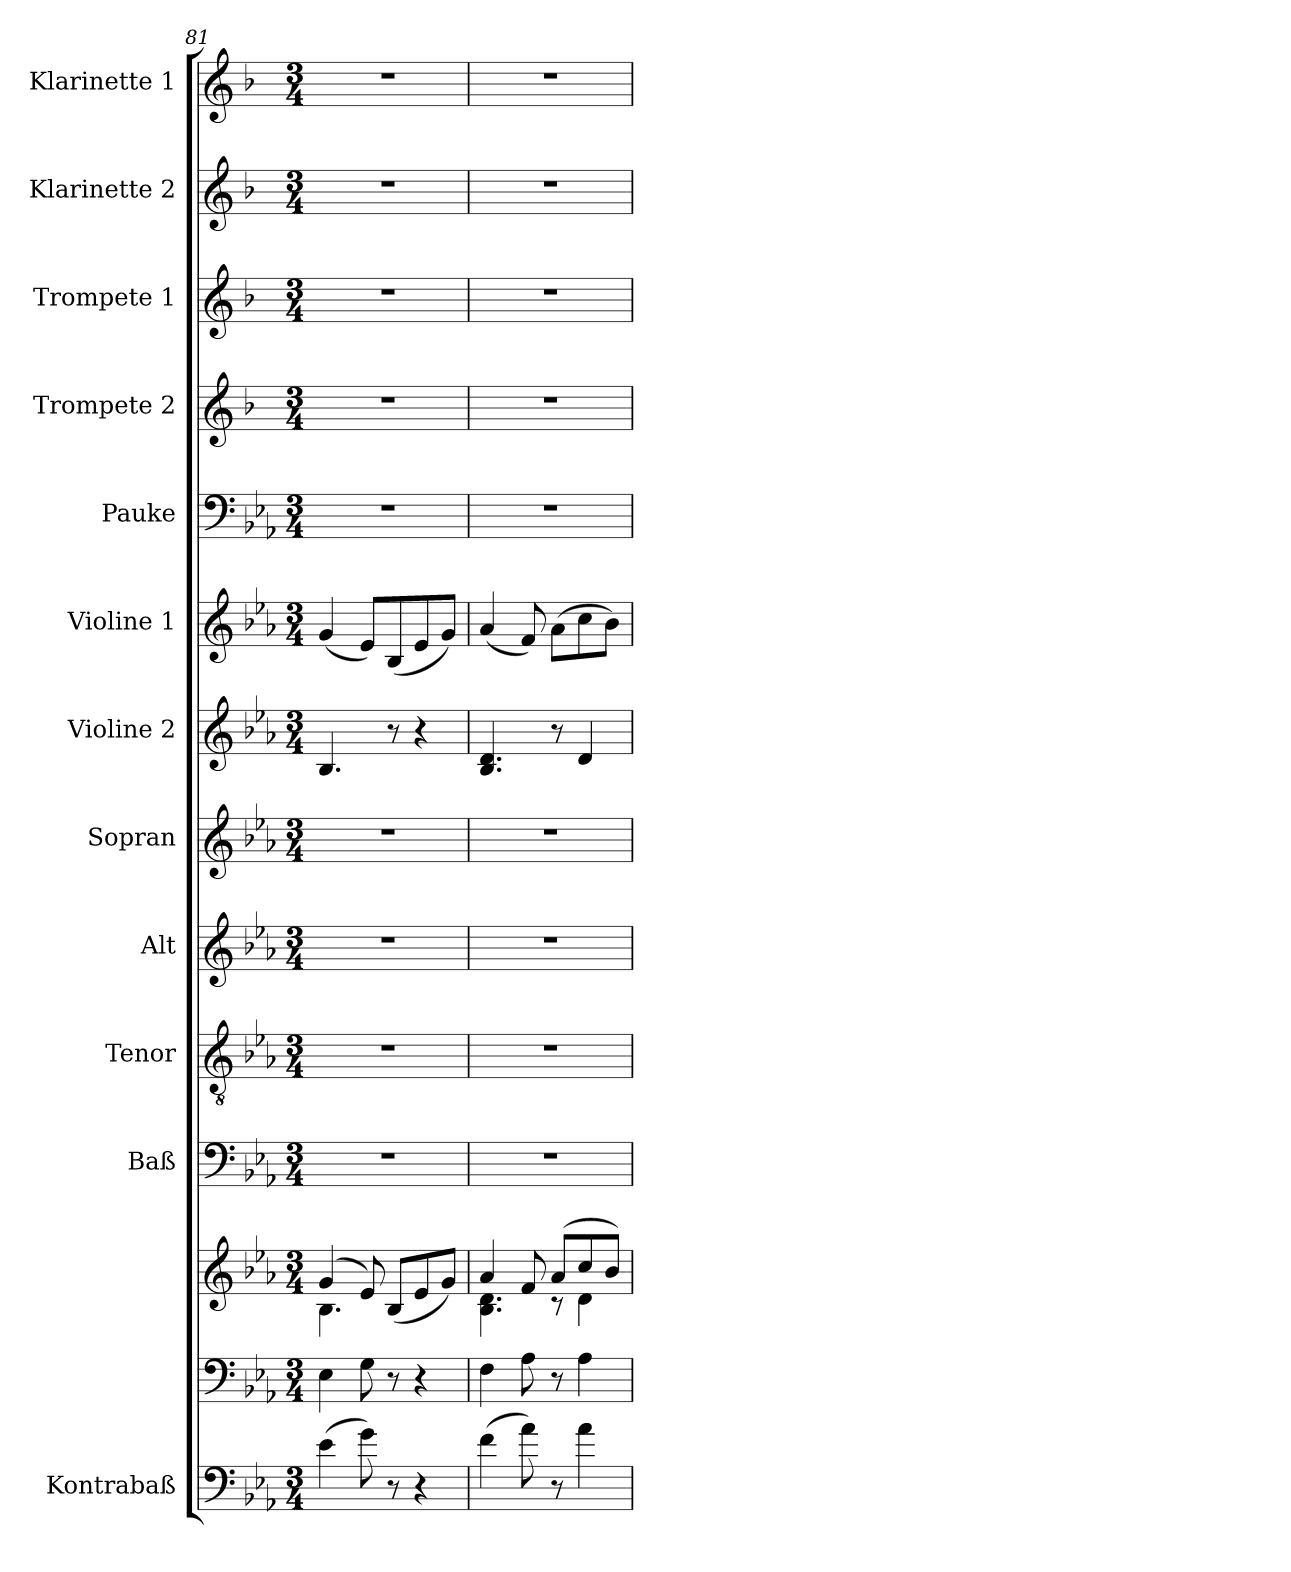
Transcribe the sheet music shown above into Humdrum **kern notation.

**kern	**kern	**kern	**kern	**kern	**kern	**kern	**kern	**kern	**kern	**kern	**kern	**kern	**kern
*part13	*part12	*part12	*part11	*part10	*part9	*part8	*part7	*part6	*part5	*part4	*part3	*part2	*part1
*staff14	*staff13	*staff12	*staff11	*staff10	*staff9	*staff8	*staff7	*staff6	*staff5	*staff4	*staff3	*staff2	*staff1
*I"Kontrabaß	*	*	*I"Baß	*I"Tenor	*I"Alt	*I"Sopran	*I"Violine 2	*I"Violine 1	*I"Pauke	*I"Trompete 2	*I"Trompete 1	*I"Klarinette 2	*I"Klarinette 1
*	*	*	*	*	*	*	*I'Vln	*I'Vln	*	*I'Tpt	*I'Tpt	*	*
*clefF4	*clefF4	*clefG2	*clefF4	*clefGv2	*clefG2	*clefG2	*clefG2	*clefG2	*clefF4	*clefG2	*clefG2	*clefG2	*clefG2
*ITrd7c12	*	*	*	*	*	*	*	*	*	*ITrd1c2	*ITrd1c2	*ITrd1c2	*ITrd1c2
*k[b-e-a-]	*k[b-e-a-]	*k[b-e-a-]	*k[b-e-a-]	*k[b-e-a-]	*k[b-e-a-]	*k[b-e-a-]	*k[b-e-a-]	*k[b-e-a-]	*k[b-e-a-]	*k[b-e-a-]	*k[b-e-a-]	*k[b-e-a-]	*k[b-e-a-]
*E-:	*E-:	*E-:	*E-:	*E-:	*E-:	*E-:	*E-:	*E-:	*E-:	*E-:	*E-:	*E-:	*E-:
*M3/4	*M3/4	*M3/4	*M3/4	*M3/4	*M3/4	*M3/4	*M3/4	*M3/4	*M3/4	*M3/4	*M3/4	*M3/4	*M3/4
=81	=81	=81	=81	=81	=81	=81	=81	=81	=81	=81	=81	=81	=81
*	*	*^	*	*	*	*	*	*	*	*	*	*	*
(>4E-\	4E-\	(4g/	4.B-\	2.r	2.r	2.r	2.r	4.B-/	(<4g/	2.r	2.r	2.r	2.r	2.r
8G\)	8G\	8e-/)	.	.	.	.	.	.	8e-/L)	.	.	.	.	.
8r	8r	(<8B-/L	4.ryy	.	.	.	.	8r	(<8B-/	.	.	.	.	.
4r	4r	8e-/	.	.	.	.	.	4r	8e-/	.	.	.	.	.
.	.	8g/J)	.	.	.	.	.	.	8g/J)	.	.	.	.	.
=82	=82	=82	=82	=82	=82	=82	=82	=82	=82	=82	=82	=82	=82	=82
(>4F\	4F\	4a-/	4.B-\ 4.d\	2.r	2.r	2.r	2.r	4.B-/ 4.d/	(<4a-/	2.r	2.r	2.r	2.r	2.r
8A-\)	8A-\	8f/	.	.	.	.	.	.	8f/)	.	.	.	.	.
8r	8r	(>8a-/L	8rc	.	.	.	.	8r	(>8a-\L	.	.	.	.	.
4A-\	4A-\	8cc/	4d\	.	.	.	.	4d/	8cc\	.	.	.	.	.
.	.	8b-/J)	.	.	.	.	.	.	8b-\J)	.	.	.	.	.
*	*	*v	*v	*	*	*	*	*	*	*	*	*	*	*
=	=	=	=	=	=	=	=	=	=	=	=	=	=
*-	*-	*-	*-	*-	*-	*-	*-	*-	*-	*-	*-	*-	*-
